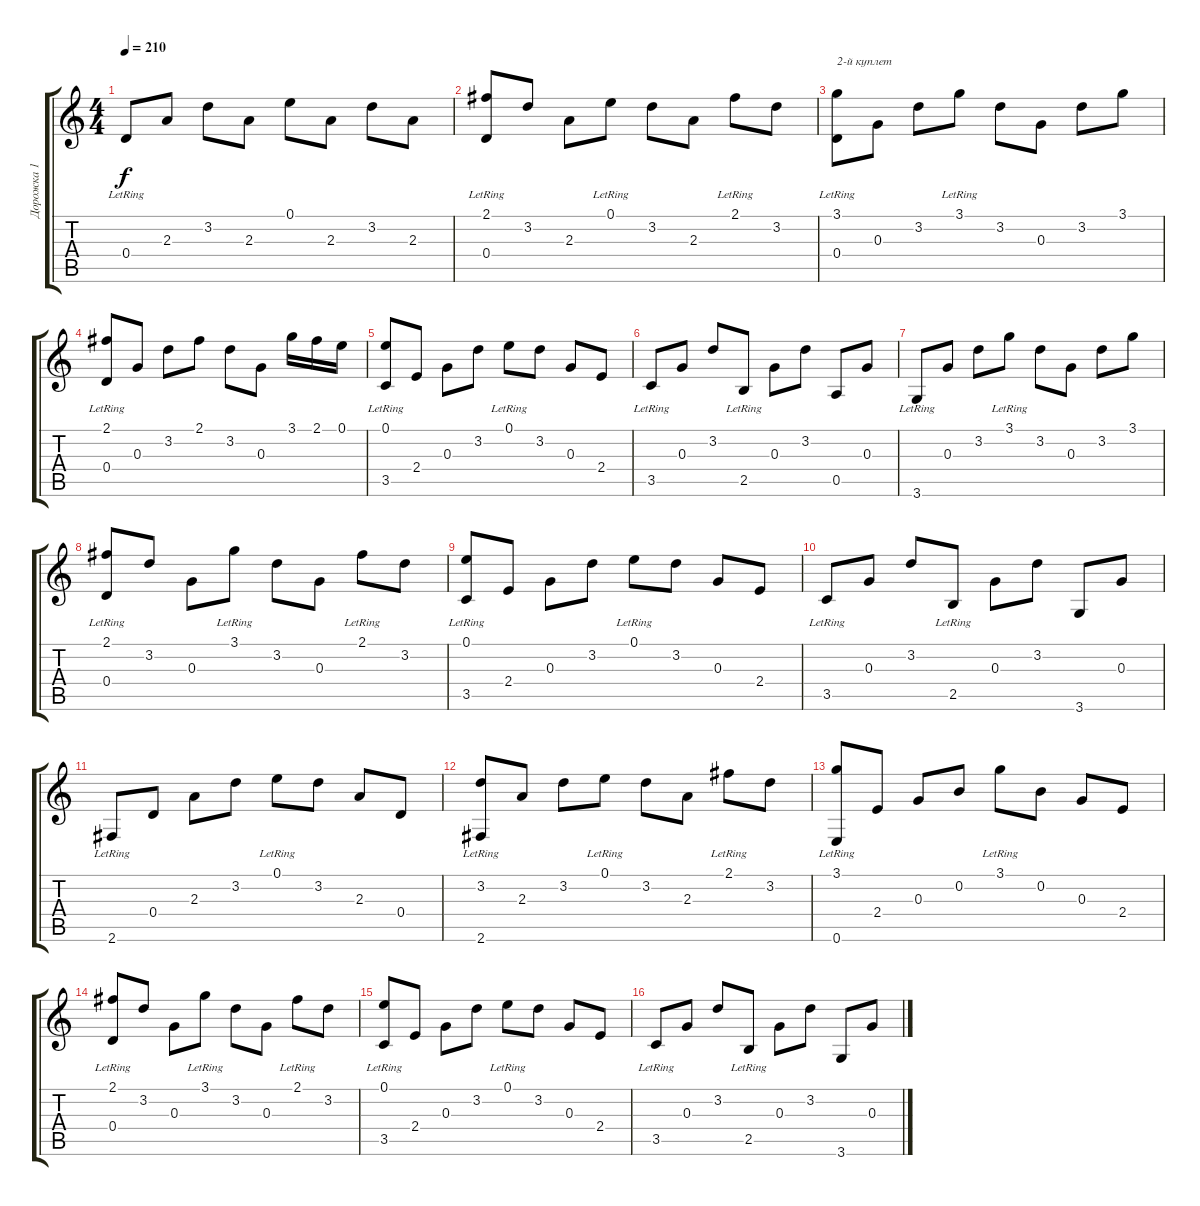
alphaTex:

\track ("Дорожка 1" "Дорожка 1") {instrument acousticguitarsteel}
\staff {score tabs}
\tuning (E4 B3 G3 D3 A2 E2) {hide}
\ts (4 4)
\tempo 210
\clef g2
\ks c
0.4{lr}.8{dy f} 2.3.8 3.2.8 2.3.8 0.1.8 2.3.8 3.2.8 2.3.8 |
(2.1{lr} 0.4{lr}).8 3.2.8 2.3.8 0.1{lr}.8 3.2.8 2.3.8 2.1{lr}.8 3.2.8 |
(3.1{lr} 0.4{lr}).8{txt "2-й куплет"} 0.3.8 3.2.8 3.1{lr}.8 3.2.8 0.3.8 3.2.8 3.1.8 |
(2.1{lr} 0.4{lr}).8 0.3.8 3.2.8 2.1.8 3.2.8 0.3.8 3.1.16 2.1.16 0.1.16 |
(0.1{lr} 3.5{lr}).8 2.4.8 0.3.8 3.2.8 0.1{lr}.8 3.2.8 0.3.8 2.4.8 |
3.5{lr}.8 0.3.8 3.2.8 2.5{lr}.8 0.3.8 3.2.8 0.5.8 0.3.8 |
3.6{lr}.8 0.3.8 3.2.8 3.1{lr}.8 3.2.8 0.3.8 3.2.8 3.1.8 |
(2.1{lr} 0.4{lr}).8 3.2.8 0.3.8 3.1{lr}.8 3.2.8 0.3.8 2.1{lr}.8 3.2.8 |
(0.1{lr} 3.5{lr}).8 2.4.8 0.3.8 3.2.8 0.1{lr}.8 3.2.8 0.3.8 2.4.8 |
3.5{lr}.8 0.3.8 3.2.8 2.5{lr}.8 0.3.8 3.2.8 3.6.8 0.3.8 |
2.6{lr}.8 0.4.8 2.3.8 3.2.8 0.1{lr}.8 3.2.8 2.3.8 0.4.8 |
(3.2{lr} 2.6{lr}).8 2.3.8 3.2.8 0.1{lr}.8 3.2.8 2.3.8 2.1{lr}.8 3.2.8 |
(3.1{lr} 0.6{lr}).8 2.4.8 0.3.8 0.2.8 3.1{lr}.8 0.2.8 0.3.8 2.4.8 |
(2.1{lr} 0.4{lr}).8 3.2.8 0.3.8 3.1{lr}.8 3.2.8 0.3.8 2.1{lr}.8 3.2.8 |
(0.1{lr} 3.5{lr}).8 2.4.8 0.3.8 3.2.8 0.1{lr}.8 3.2.8 0.3.8 2.4.8 |
3.5{lr}.8 0.3.8 3.2.8 2.5{lr}.8 0.3.8 3.2.8 3.6.8 0.3.8
